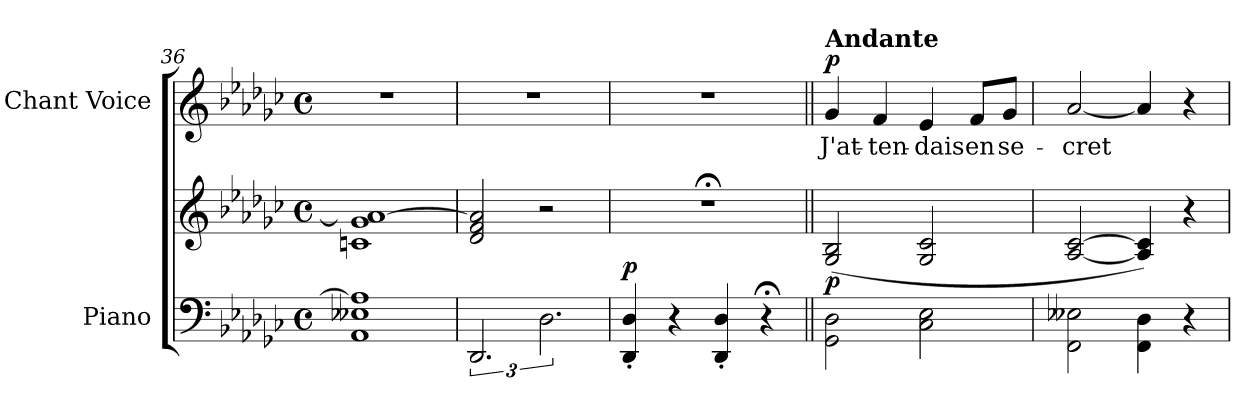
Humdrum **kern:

**kern	**kern	**dynam	**kern	**text	**dynam
*part2	*part2	*part2	*part1	*part1	*part1
*staff3	*staff2	*staff2/3	*staff1	*staff1	*staff1
*I"Piano	*	*	*I"Chant Voice	*	*
*I'Pno	*	*	*	*	*
*clefF4	*clefG2	*	*clefG2	*	*
*k[b-e-a-d-g-c-]	*k[b-e-a-d-g-c-]	*	*k[b-e-a-d-g-c-]	*	*
*M4/4	*M4/4	*	*M4/4	*	*
*met(c)	*met(c)	*	*met(c)	*	*
=36	=36	=36	=36	=36	=36
1AA- 1E--X 1A-]	1cn 1g- 1a-_	.	1r	.	.
=37	=37	=37	=37	=37	=37
3.DD-	2d-/ 2f/ 2a-/]	.	1r	.	.
3.D-	2r	.	.	.	.
=38	=38	=38	=38	=38	=38
!	!	!LO:DY:a=2	!	!	!
4DD-/' 4D-/'	1r;<	p	1r	.	.
4r	.	.	.	.	.
4DD-/' 4D-/'	.	.	.	.	.
4r;<	.	.	.	.	.
!!LO:LB:g=z
=39||	=39||	=39||	=39||	=39||	=39||
!	!	!	!LO:TX:a:B:t=Andante	!	!
!	!	!LO:DY:b	!	!LO:LY:b	!LO:DY:a
2GG-\ 2D-\	(>2G-/ 2B-/	p	4g-/	J'at-	p
!	!	!	!	!LO:LY:b	!
.	.	.	4f/	-ten-	.
!	!	!	!	!LO:LY:b	!
2C-\ 2E-\	2G-/ 2c-/	.	4e-/	-dais	.
!	!	!	!	!LO:LY:b	!
.	.	.	8f/L	en	.
!	!	!	!	!LO:LY:b	!
.	.	.	8g-/J	se-	.
=40	=40	=40	=40	=40	=40
!	!	!	!	!LO:LY:b	!
2FF\ 2E--X\	[2A-/ [2c-/	.	[2a-/	-cret	.
4FF\ 4D-\	4A-/] 4c-/])	.	4a-/]	.	.
4r	4r	.	4r	.	.
=	=	=	=	=	=
*-	*-	*-	*-	*-	*-
